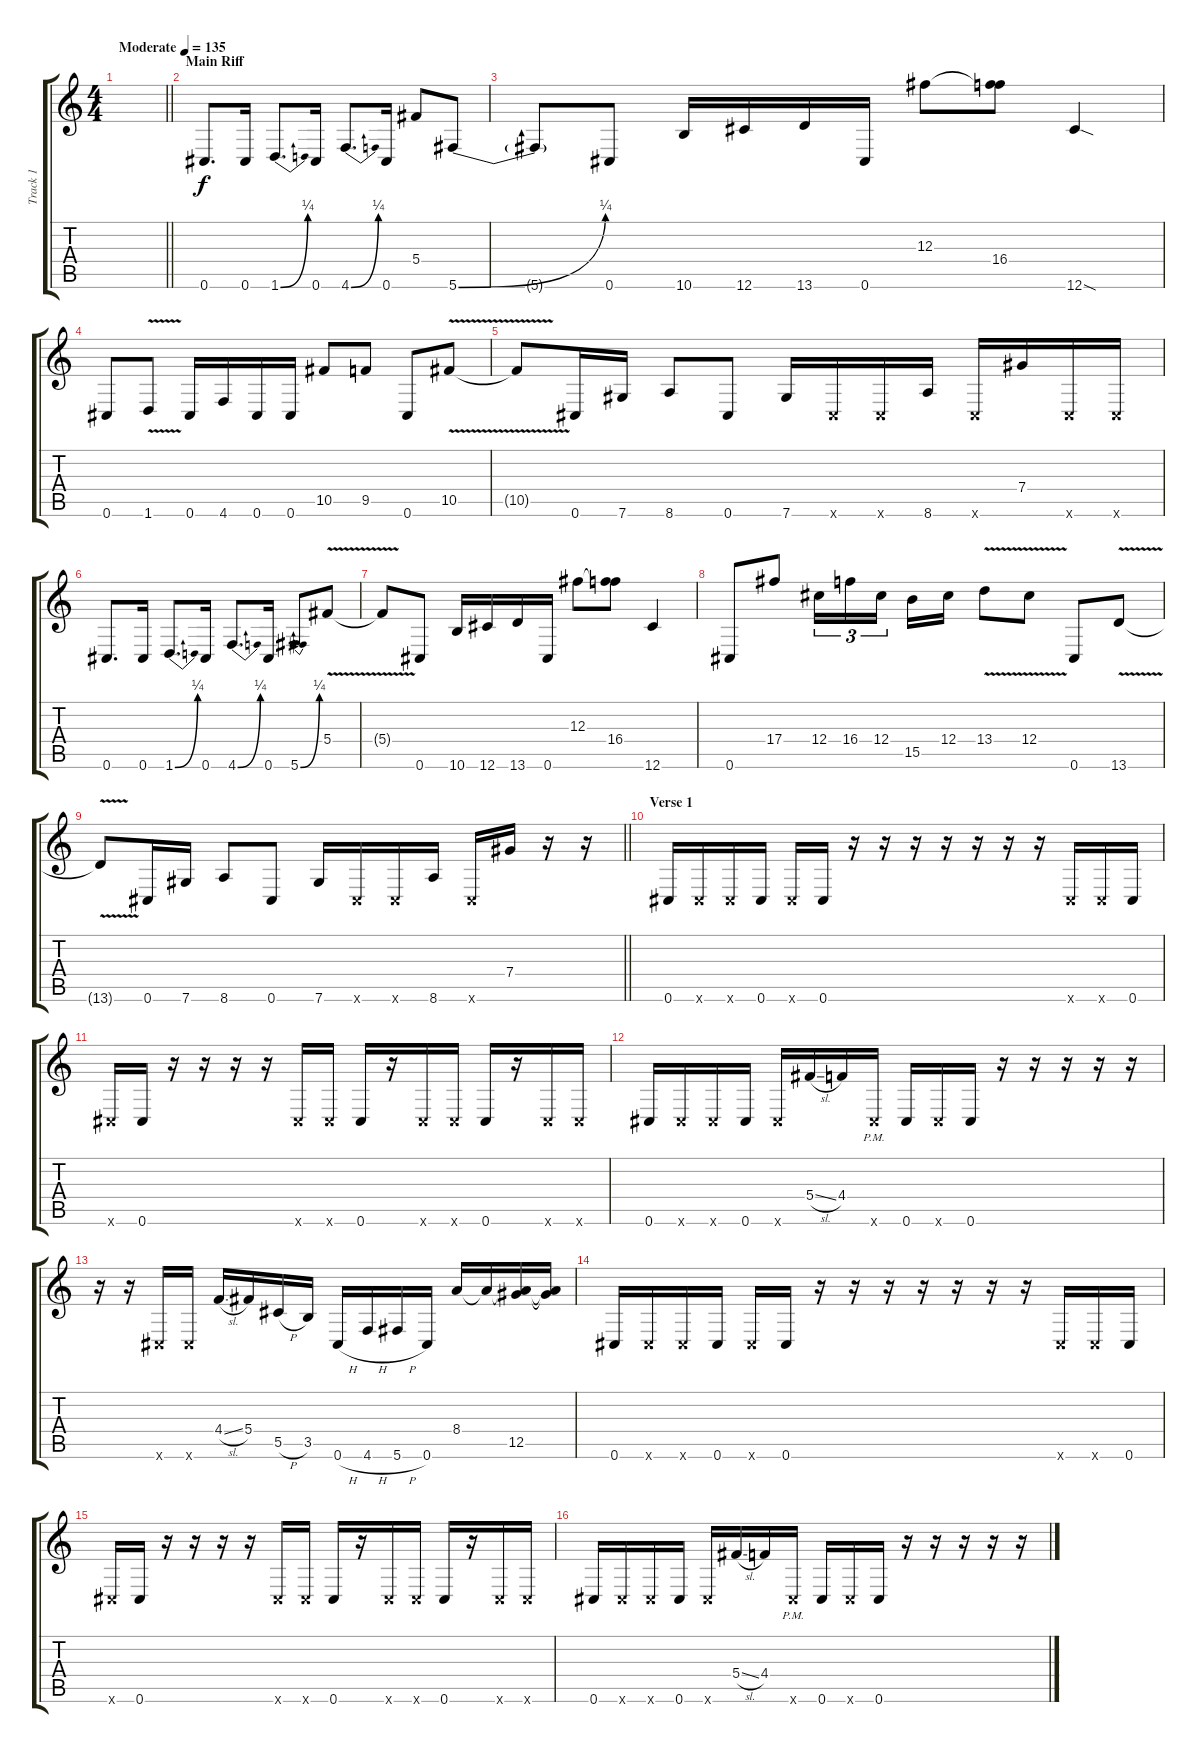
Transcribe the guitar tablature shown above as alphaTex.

\track ("Track 1" "Track 1") {instrument overdrivenguitar}
\staff {score tabs}
\tuning (Eb4 Bb3 Gb3 Db3 Ab2 Db2) {hide}
\ts (4 4)
\tempo (135 "Moderate")
\clef g2
\barLineRight lightlight
\ks c
|
\section ("" "Main Riff")
0.6.8{d} 0.6.16 1.6{be (bend 0 0 60 1)}.8{d} 0.6.16 4.6{be (bend 0 0 60 1)}.8{d} 0.6.16 5.4.8 5.6{be (bend 0 0 60 1)}.8 |
5.6{t}.8 0.6.8 10.6.16 12.6.16 13.6.16 0.6.16 12.3.8 (12.3{t} 16.4).8 12.6{sod}.4 |
0.6.8 1.6{v}.8 0.6.16 4.6.16 0.6.16 0.6.16 10.5.8 9.5.8 0.6.8 10.5{v}.8 |
10.5{t}.8 0.6.16 7.6.16 8.6.8 0.6.8 7.6.16 0.6{x}.16 0.6{x}.16 8.6.16 0.6{x}.16 7.4.16 0.6{x}.16 0.6{x}.16 |
0.6.8{d} 0.6.16 1.6{be (bend 0 0 60 1)}.8{d} 0.6.16 4.6{be (bend 0 0 60 1)}.8{d} 0.6.16 5.6{be (bend 0 0 60 1)}.8 5.4{v}.8 |
5.4{t}.8 0.6.8 10.6.16 12.6.16 13.6.16 0.6.16 12.3.8 (12.3{t} 16.4).8 12.6.4 |
0.6.8 17.4.8 12.4.16{tu (3 2)} 16.4.16{tu (3 2)} 12.4.16{tu (3 2) beam splitsecondary} 15.5.16 12.4.16 13.4{v}.8 12.4{v}.8 0.6.8 13.6{v}.8 |
\barLineRight lightlight
13.6{t}.8 0.6.16 7.6.16 8.6.8 0.6.8 7.6.16 0.6{x}.16 0.6{x}.16 8.6.16 0.6{x}.16 7.4.16 r.16 r.16 |
\section ("" "Verse 1")
0.6.16 0.6{x}.16 0.6{x}.16 0.6.16 0.6{x}.16 0.6.16 r.16 r.16 r.16 r.16 r.16 r.16 r.16 0.6{x}.16 0.6{x}.16 0.6.16 |
0.6{x}.16 0.6.16 r.16 r.16 r.16 r.16 0.6{x}.16 0.6{x}.16 0.6.16 r.16 0.6{x}.16 0.6{x}.16 0.6.16 r.16 0.6{x}.16 0.6{x}.16 |
0.6.16 0.6{x}.16 0.6{x}.16 0.6.16 0.6{x}.16 5.4{sl}.16 4.4.16 0.6{pm x}.16 0.6.16 0.6{x}.16 0.6.16 r.16 r.16 r.16 r.16 r.16 |
r.16 r.16 0.6{x}.16 0.6{x}.16 4.4{sl}.16 5.4.16 5.5{h}.16 3.5.16 0.6{h}.16 4.6{h}.16 5.6{h}.16 0.6.16 8.4.16 8.4{t}.16 (8.4{t} 12.5).16 (8.4{t} 12.5{t}).16 |
0.6.16 0.6{x}.16 0.6{x}.16 0.6.16 0.6{x}.16 0.6.16 r.16 r.16 r.16 r.16 r.16 r.16 r.16 0.6{x}.16 0.6{x}.16 0.6.16 |
0.6{x}.16 0.6.16 r.16 r.16 r.16 r.16 0.6{x}.16 0.6{x}.16 0.6.16 r.16 0.6{x}.16 0.6{x}.16 0.6.16 r.16 0.6{x}.16 0.6{x}.16 |
0.6.16 0.6{x}.16 0.6{x}.16 0.6.16 0.6{x}.16 5.4{sl}.16 4.4.16 0.6{pm x}.16 0.6.16 0.6{x}.16 0.6.16 r.16 r.16 r.16 r.16 r.16
